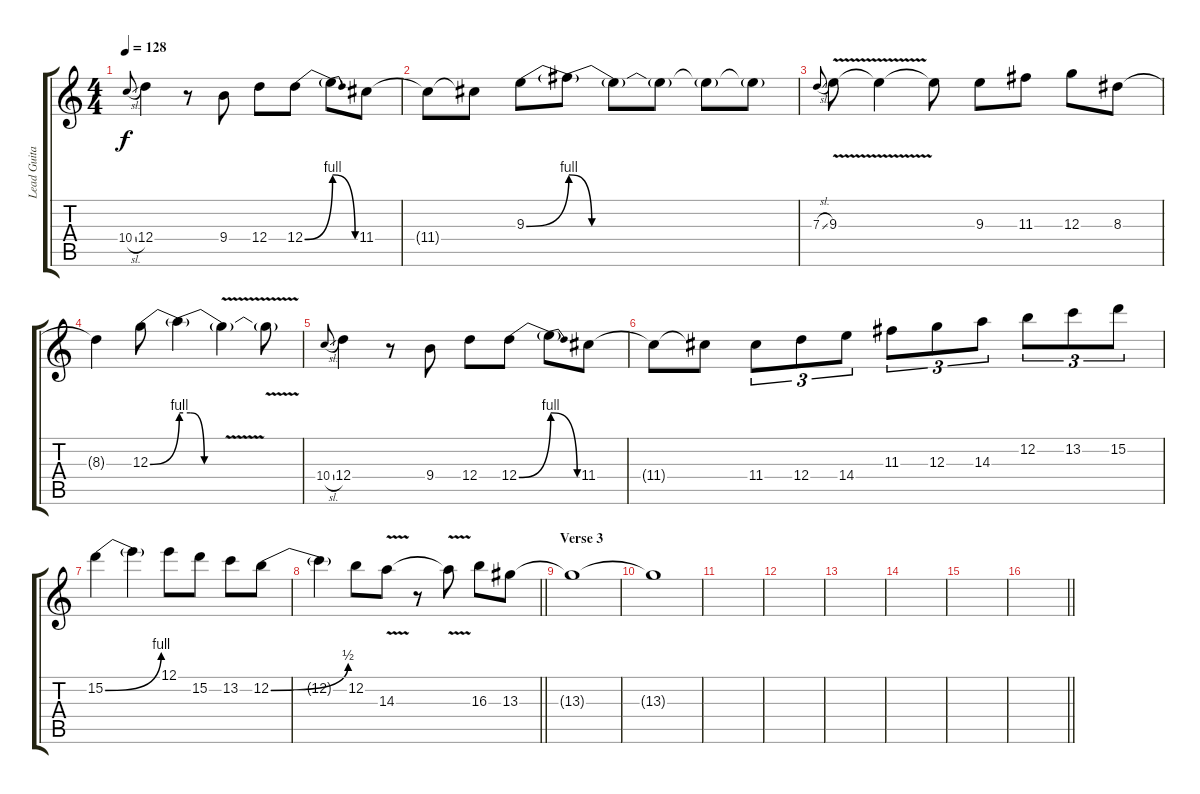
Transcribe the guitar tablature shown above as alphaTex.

\track ("Lead Guitar" "Lead Guita") {instrument overdrivenguitar}
\staff {score tabs}
\tuning (E4 B3 G3 D3 A2 E2) {hide}
\ts (4 4)
\tempo 128
\clef g2
\ks c
10.4{sl}.8{gr onbeat dy f} 12.4.4 r.8 9.4.8 12.4.8 12.4{be (bend 0 0 60 4)}.8 12.4{be (release 0 4 60 0) t}.8 11.4.8 |
11.4{t}.8 11.4{t}.8 9.3{be (bend 0 0 60 4)}.8 9.3{be (custom 0 4 6 0 22 0 30 0 60 0) t}.8 9.3{t}.8 9.3{t}.8 9.3{t}.8 9.3{t}.8 |
7.3{sl}.8{gr onbeat} 9.3{v}.8 9.3{t}.4 9.3{t}.8 9.3.8 11.3.8 12.3.8 8.3.8 |
8.3{t}.4 12.3{be (bend 0 0 60 4)}.8 12.3{be (custom 0 4 15 4 34 0 45 0 60 0) t}.4 12.3{v t}.4 12.3{t}.8 |
10.4{sl}.8{gr onbeat} 12.4.4 r.8 9.4.8 12.4.8 12.4{be (bend 0 0 60 4)}.8 12.4{be (release 0 4 60 0) t}.8 11.4.8 |
11.4{t}.8 11.4{t}.8 11.4.8{tu (3 2)} 12.4.8{tu (3 2)} 14.4.8{tu (3 2)} 11.3.8{tu (3 2)} 12.3.8{tu (3 2)} 14.3.8{tu (3 2)} 12.2.8{tu (3 2)} 13.2.8{tu (3 2)} 15.2.8{tu (3 2)} |
15.2{be (bend 0 0 60 4)}.4 15.2{t}.4 12.1.8 15.2.8 13.2.8 12.2{be (bend 0 0 60 2)}.8 |
\barLineRight lightlight
12.2{t}.4 12.2.8 14.3{v}.8 r.8 14.3{t}.8 16.3.8 13.3.8 |
\section ("" "Verse 3")
13.3{t}.1 |
13.3{t}.1 |
|
|
|
|
|
\barLineRight lightlight
